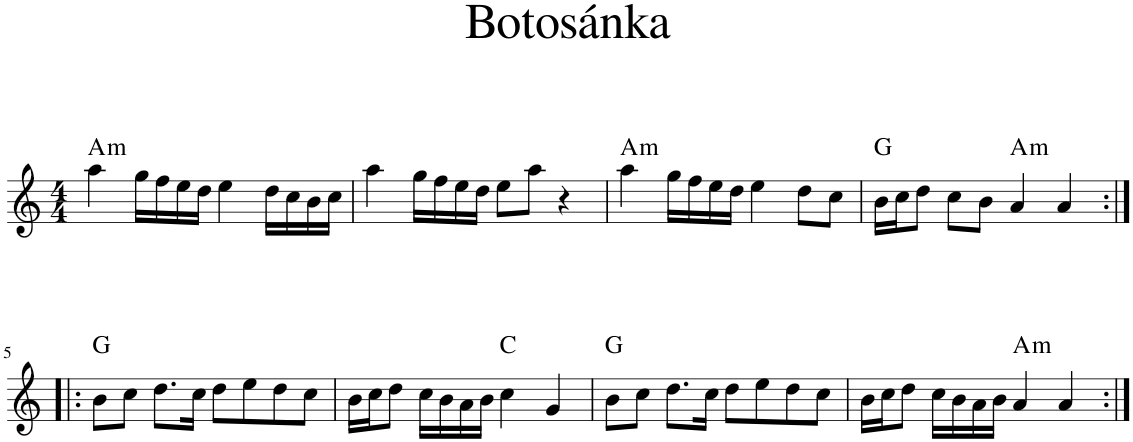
**kern	**harte
*part1	*part1
*staff1	*
*I"Piano	*
*I'Pno.	*
*clefG2	*
*k[]	*
*M4/4	*
=1	=1
!	!LO:H:kt=m
4aa\	A:min
16gg\LL	.
16ff\	.
16ee\	.
16dd\JJ	.
4ee\	.
16dd\LL	.
16cc\	.
16b\	.
16cc\JJ	.
=2	=2
4aa\	.
16gg\LL	.
16ff\	.
16ee\	.
16dd\JJ	.
8ee\L	.
8aa\J	.
4r	.
=3	=3
!	!LO:H:kt=m
4aa\	A:min
16gg\LL	.
16ff\	.
16ee\	.
16dd\JJ	.
4ee\	.
8dd\L	.
8cc\J	.
=4	=4
16b\LL	G:maj
16cc\J	.
8dd\J	.
8cc\L	.
8b\J	.
!	!LO:H:kt=m
4a/	A:min
4a/	.
!!LO:LB:g=z
=5:|!|:	=5:|!|:
8b\L	G:maj
8cc\J	.
8.dd\L	.
16cc\Jk	.
8dd\L	.
8ee\	.
8dd\	.
8cc\J	.
=6	=6
16b\LL	.
16cc\J	.
8dd\J	.
16cc\LL	.
16b\	.
16a\	.
16b\JJ	.
4cc\	C:maj
4g/	.
=7	=7
8b\L	G:maj
8cc\J	.
8.dd\L	.
16cc\Jk	.
8dd\L	.
8ee\	.
8dd\	.
8cc\J	.
=8	=8
16b\LL	.
16cc\J	.
8dd\J	.
16cc\LL	.
16b\	.
16a\	.
16b\JJ	.
!	!LO:H:kt=m
4a/	A:min
4a/	.
=:|!	=:|!
*-	*-
